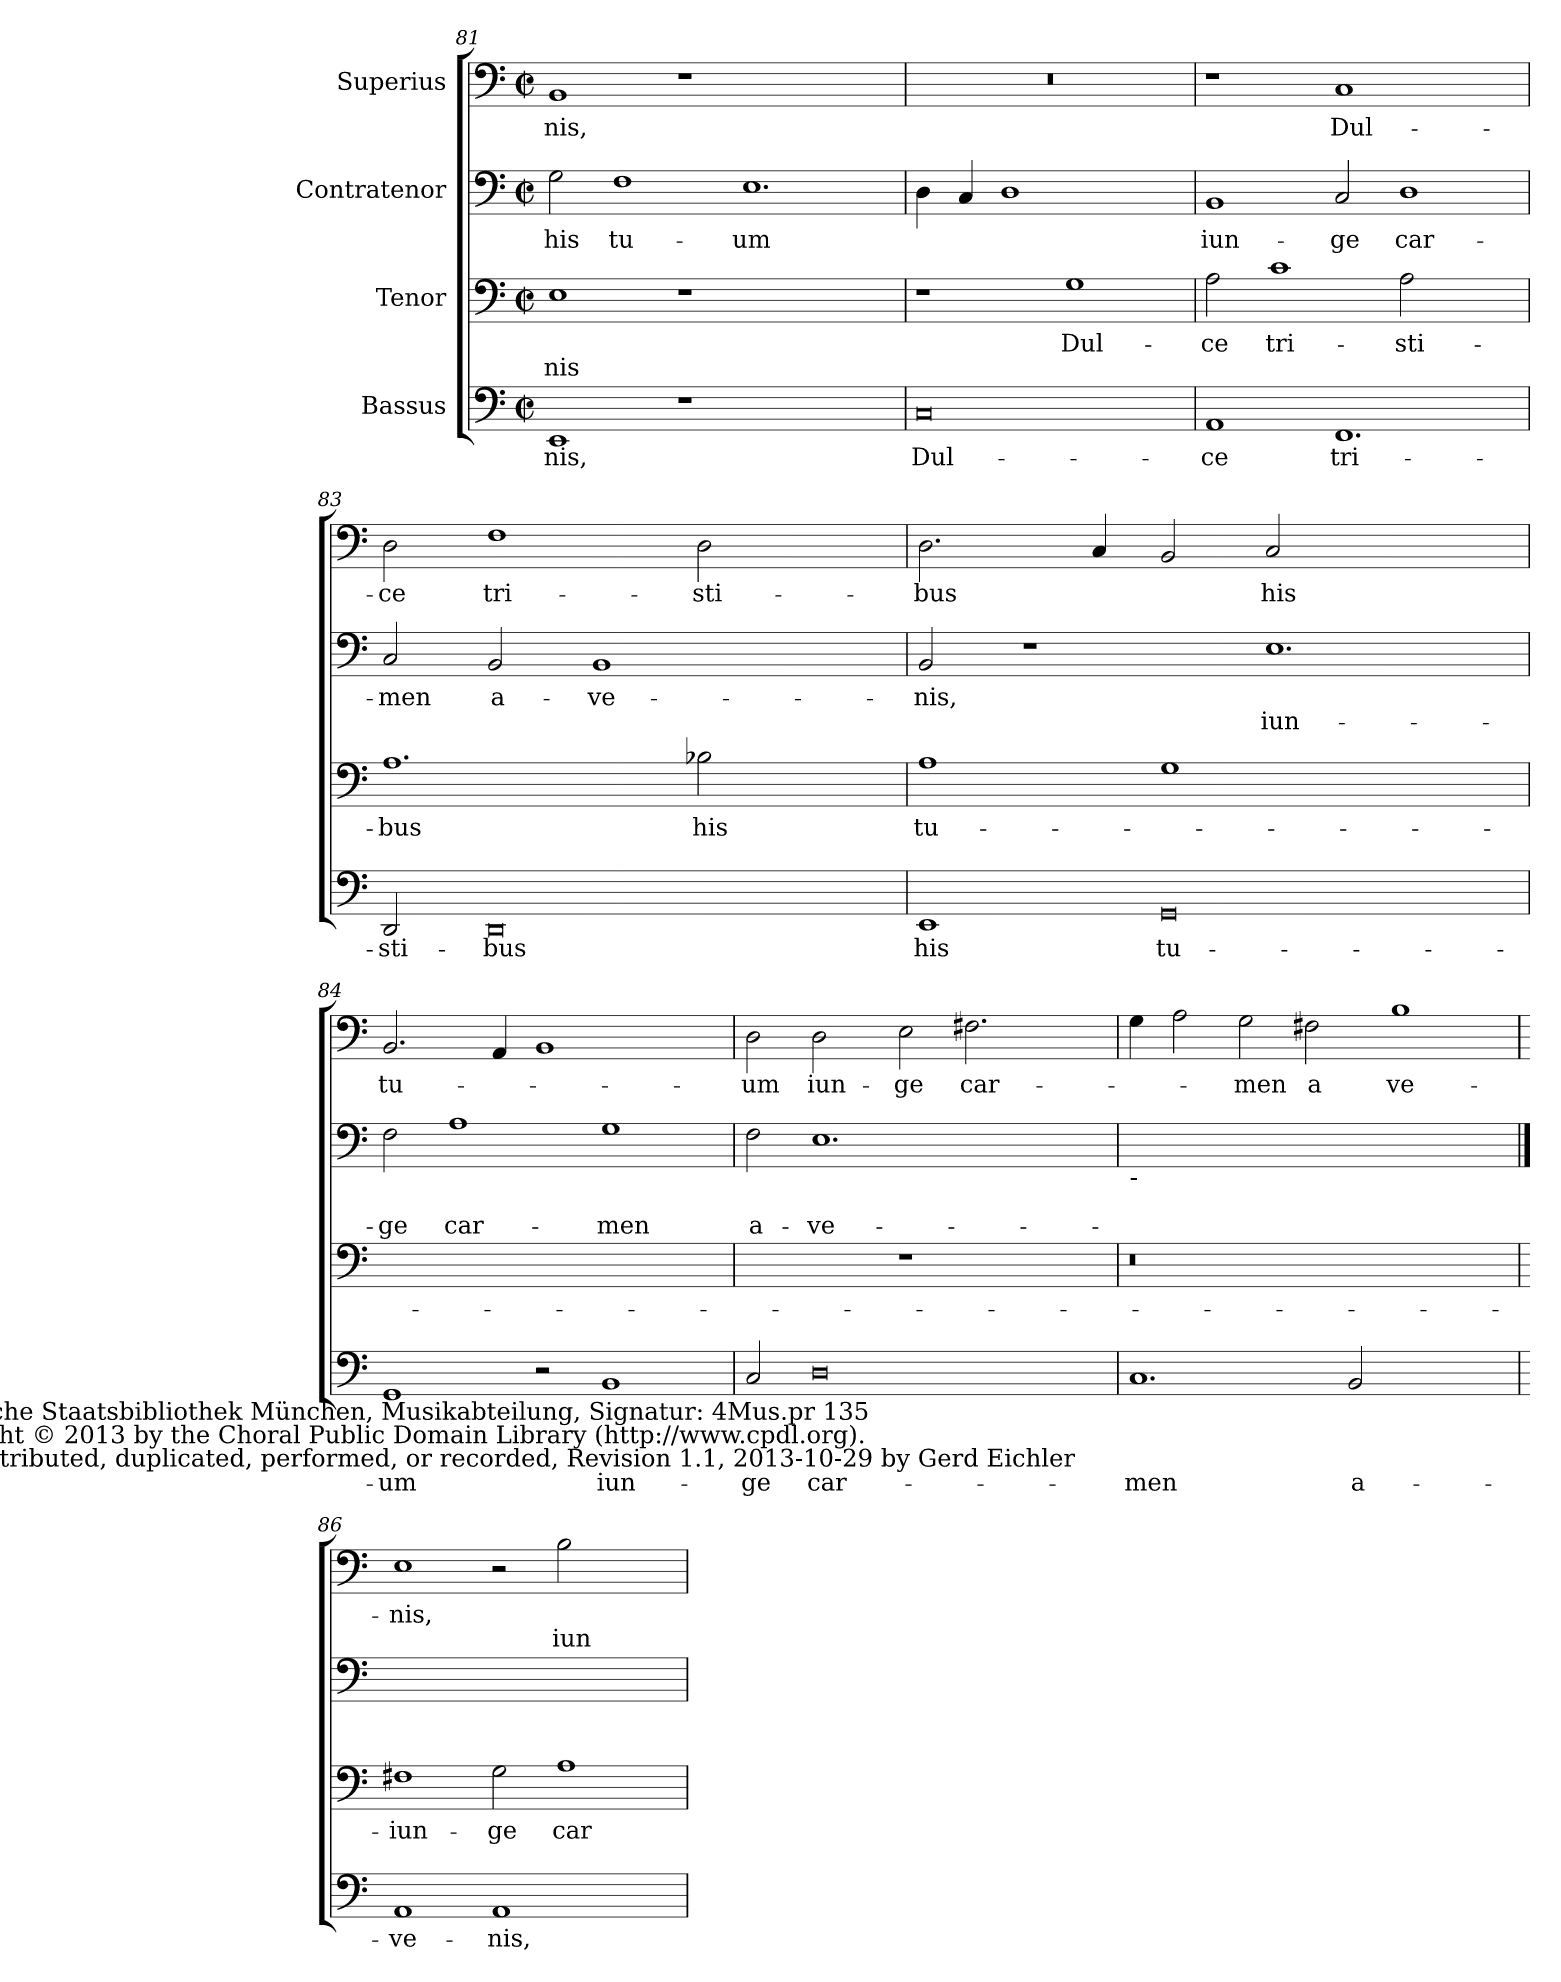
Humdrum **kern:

**kern	**text	**kern	**text	**text	**kern	**text	**text	**kern	**text	**text
*part4	*part4	*part3	*part3	*part3	*part2	*part2	*part2	*part1	*part1	*part1
*staff4	*staff4	*staff3	*staff3	*staff3	*staff2	*staff2	*staff2	*staff1	*staff1	*staff1
*I"Bassus	*	*I"Tenor	*	*	*I"Contratenor	*	*	*I"Superius	*	*
*clefF4	*	*clefF4	*	*	*clefF4	*	*	*clefF4	*	*
*k[]	*	*k[]	*	*	*k[]	*	*	*k[]	*	*
*C:	*	*C:	*	*	*C:	*	*	*C:	*	*
*M4/2	*	*M4/2	*	*	*M4/2	*	*	*M4/2	*	*
*met(c|)	*	*met(c|)	*	*	*met(c|)	*	*	*met(c|)	*	*
=81	=81	=81	=81	=81	=81	=81	=81	=81	=81	=81
!	!LO:LY:b	!	!	!LO:LY:b	!	!LO:LY:b	!	!	!LO:LY:b	!
1EE	-nis,	1E	.	-nis	2G	his	.	1BB	-nis,	.
!	!	!	!	!	!	!LO:LY:b	!	!	!	!
.	.	.	.	.	1F	tu-	.	.	.	.
1r	.	1r	.	.	.	.	.	1r	.	.
!	!	!	!	!	!	!LO:LY:b	!	!	!	!
.	.	.	.	.	1.E	-um	.	.	.	.
1ryy	.	1ryy	.	.	.	.	.	1ryy	.	.
=81A	=81A	=81A	=81A	=81A	=81A	=81A	=81A	=81A	=81A	=81A
!	!LO:LY:b	!	!	!	!	!	!	!	!	!
0C	Dul-	1r	.	.	4D	.	.	0r	.	.
.	.	.	.	.	4C	.	.	.	.	.
.	.	.	.	.	1D	.	.	.	.	.
!	!	!	!LO:LY:b	!	!	!	!	!	!	!
.	.	1G	Dul-	.	.	.	.	.	.	.
.	.	.	.	.	2ryy	.	.	.	.	.
!!LO:LB:g=z
=82A	=82A	=82A	=82A	=82A	=82A	=82A	=82A	=82A	=82A	=82A
!	!LO:LY:b	!	!LO:LY:b	!	!	!LO:LY:b	!	!	!	!
1AA	-ce	2A	-ce	.	1BB	iun-	.	1r	.	.
!	!	!	!LO:LY:b	!	!	!	!	!	!	!
.	.	1c	tri-	.	.	.	.	.	.	.
!	!LO:LY:b	!	!	!	!	!LO:LY:b	!	!	!LO:LY:b	!
1.FF	tri-	.	.	.	2C	-ge	.	1C	Dul-	.
!	!	!	!LO:LY:b	!	!	!LO:LY:b	!	!	!	!
.	.	2A	-sti-	.	1D	car-	.	.	.	.
.	.	2ryy	.	.	.	.	.	2ryy	.	.
=83A	=83A	=83A	=83A	=83A	=83A	=83A	=83A	=83A	=83A	=83A
!	!LO:LY:b	!	!LO:LY:b	!	!	!LO:LY:b	!	!	!LO:LY:b	!
2DD	-sti-	1.A	-bus	.	2C	-men	.	2D	-ce	.
!	!LO:LY:b	!	!	!	!	!LO:LY:b	!	!	!LO:LY:b	!
0DD	-bus	.	.	.	2BB	a-	.	1F	tri-	.
!	!	!	!	!	!	!LO:LY:b	!	!	!	!
.	.	.	.	.	1BB	-ve-	.	.	.	.
!	!	!	!LO:LY:b	!	!	!	!	!	!LO:LY:b	!
.	.	2B-X	his	.	.	.	.	2D	-sti-	.
.	.	2ryy	.	.	2ryy	.	.	2ryy	.	.
=84A	=84A	=84A	=84A	=84A	=84A	=84A	=84A	=84A	=84A	=84A
!	!LO:LY:b	!	!LO:LY:b	!	!	!LO:LY:b	!	!	!LO:LY:b	!
1EE	his	1A	tu-	.	2BB	-nis,	.	2.D	-bus	.
.	.	.	.	.	1r	.	.	.	.	.
.	.	.	.	.	.	.	.	4C	.	.
!	!LO:LY:b	!	!	!	!	!	!	!	!	!
0GG	tu-	1G	.	.	.	.	.	2BB	.	.
!	!	!	!	!	!	!	!LO:LY:b	!	!LO:LY:b	!
.	.	.	.	.	1.E	.	iun-	2C	his	.
.	.	1ryy	.	.	.	.	.	1ryy	.	.
!!LO:LB:g=z
=84B	=84B	=84B	=84B	=84B	=84B	=84B	=84B	=84B	=84B	=84B
!LO:TX:b:cj:t=Bayerische Staatsbibliothek München, Musikabteilung, Signatur&colon; 4Mus.pr 135\nCopyright © 2013 by the Choral Public Domain Library (http&colon;//www.cpdl.org).\nEdition may be freely distributed, duplicated, performed, or recorded, Revision 1.1, 2013-10-29 by Gerd Eichler	!	!	!	!	!	!	!	!	!	!
!	!LO:LY:b	!	!LO:LY:b	!	!	!	!LO:LY:b	!	!LO:LY:b	!
1GG	-um	[0Gyy	-um__________	.	2F	.	-ge	2.BB	tu-	.
!	!	!	!	!	!	!	!LO:LY:b	!	!	!
.	.	.	.	.	1A	.	car-	.	.	.
.	.	.	.	.	.	.	.	4AA	.	.
2r	.	.	.	.	.	.	.	1BB	.	.
!	!LO:LY:b	!	!	!	!	!	!LO:LY:b	!	!	!
1BB	iun-	.	.	.	1G	.	-men	.	.	.
.	.	2ryy	.	.	.	.	.	2ryy	.	.
!!LO:LB:g=z
=85	=85	=85	=85	=85	=85	=85	=85	=85	=85	=85
!	!LO:LY:b	!	!	!	!	!	!LO:LY:b	!	!LO:LY:b	!
*	*	*	*	*	*	*	*	*^	*	*
2C	-ge	2.Gyy_	.	.	2F	.	a-	2D	1ryy	-um	.
!	!LO:LY:b	!	!	!	!	!	!LO:LY:b	!	!	!LO:LY:b	!
0D	car-	.	.	.	1.E	.	-ve-	2D	.	iun-	.
.	.	4Gyy]	.	.	.	.	.	.	.	.	.
!	!	!	!	!	!	!	!	!	!	!LO:LY:b	!
.	.	1r	.	.	.	.	.	2E	2ryy	-ge	.
!	!	!	!	!	!	!	!	!	!	!LO:LY:b	!
.	.	.	.	.	.	.	.	2.F#X	2ryy	car-	.
.	.	2ryy	.	.	2ryy	.	.	.	4ryy	.	.
.	.	.	.	.	.	.	.	4ryy	4ryy	.	.
=85	=85	=85	=85	=85	=85	=85	=85	=85	=85	=85	=85
!	!	!	!	!	!LO:TX:b:t=-	!	!	!	!	!	!
!	!LO:LY:b	!	!	!	!	!	!LO:LY:b	!	!	!	!
1.C	-men	0r	.	.	0Eyy	.	-nis.	4G	0ryy	.	.
.	.	.	.	.	.	.	.	2A	.	.	.
!	!	!	!	!	!	!	!	!	!	!LO:LY:b	!
.	.	.	.	.	.	.	.	2G	.	-men	.
!	!	!	!	!	!	!	!	!	!	!LO:LY:b	!
.	.	.	.	.	.	.	.	2F#X	.	a	.
!	!LO:LY:b	!	!	!	!	!	!	!	!	!	!
2BB	a-	.	.	.	.	.	.	.	.	.	.
!	!	!	!	!	!	!	!	!	!	!LO:LY:b	!
.	.	.	.	.	.	.	.	1B	.	ve-	.
2.ryy	.	2.ryy	.	.	2.ryy	.	.	.	2.ryy	.	.
=86	=86	=86	=86	=86	==86	=86	=86	=86	=86	=86	=86
!	!LO:LY:b	!	!LO:LY:b	!	!	!	!	!	!	!LO:LY:b	!
1AA	-ve-	1F#X	iun-	.	0ryy	.	.	1E	1ryy	-nis,	.
!	!LO:LY:b	!	!LO:LY:b	!	!	!	!	!	!	!	!
1AA	-nis,	2G	-ge	.	.	.	.	2r	2ryy	.	.
!	!	!	!LO:LY:b	!	!	!	!	!	!	!	!LO:LY:b
.	.	1A	car-	.	.	.	.	2B	2ryy	.	iun-
2ryy	.	.	.	.	2ryy	.	.	2ryy	2ryy	.	.
*	*	*	*	*	*	*	*	*v	*v	*	*
=	=	=	=	=	=	=	=	=	=	=
*-	*-	*-	*-	*-	*-	*-	*-	*-	*-	*-
